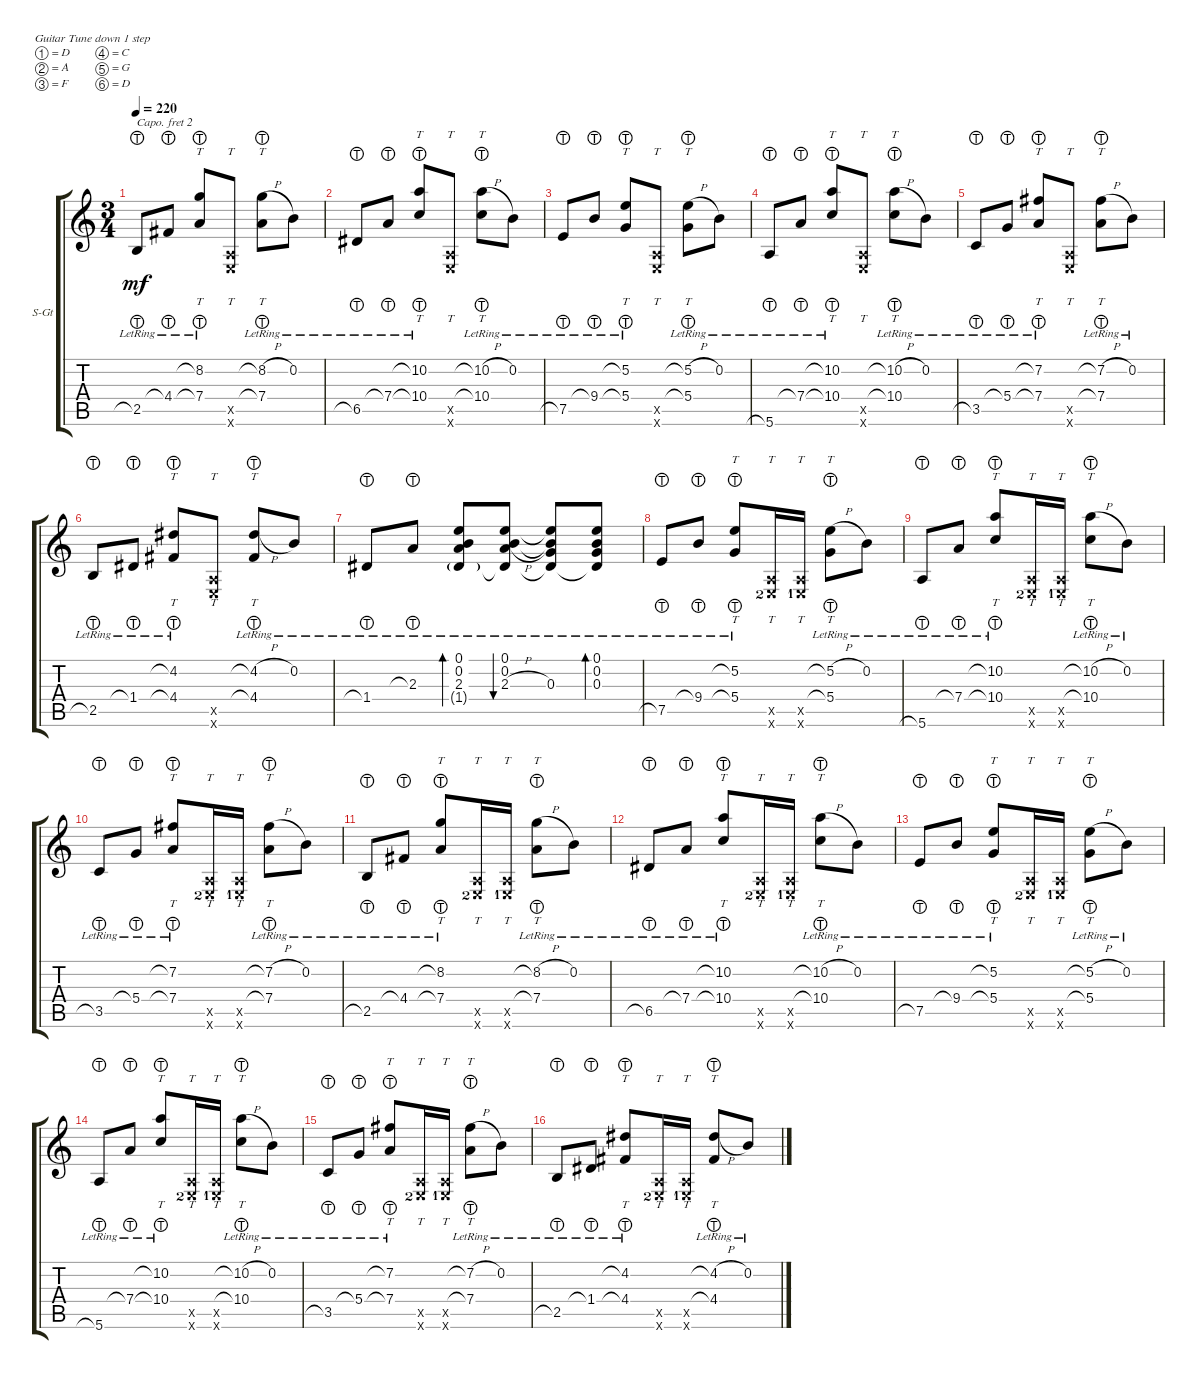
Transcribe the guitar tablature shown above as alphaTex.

\defaultSystemsLayout 4
\bracketExtendMode groupsimilarinstruments
\firstSystemTrackNameOrientation horizontal
\otherSystemsTrackNameOrientation horizontal
\track ("Steel Guitar" "S-Gt") {instrument acousticguitarsteel}
\staff {score tabs}
\capo 2
\tuning (D4 A3 F3 C3 G2 D2)
\ts (3 4)
\tempo 220
\clef g2
\ks c
2.5{lht lr}.8{dy mf} 4.4{lht lr}.8 (8.2{lht lr} 7.4{lht lr}).8{tt} (0.6{x} 0.5{x}).8{tt} (8.2{h lht lr} 7.4{lht lr}).8{tt} 0.2{lr}.8 |
6.5{lht lr}.8 7.4{lht lr}.8 (10.2{lht lr} 10.4{lht lr}).8{tt} (0.6{x} 0.5{x}).8{tt} (10.2{h lht lr} 10.4{lht lr}).8{tt} 0.2{lr}.8 |
7.5{lht lr}.8 9.4{lht lr}.8 (5.2{lht lr} 5.4{lht lr}).8{tt} (0.5{x} 0.6{x}).8{tt} (5.4{lht lr} 5.2{h lht lr}).8{tt} 0.2{lr}.8 |
5.6{lht lr}.8 7.4{lht lr}.8 (10.2{lht lr} 10.4{lht lr}).8{tt} (0.6{x} 0.5{x}).8{tt} (10.4{lht lr} 10.2{h lht lr}).8{tt} 0.2{lr}.8 |
3.5{lht lr}.8 5.4{lht lr}.8 (7.2{lht lr} 7.4{lht lr}).8{tt} (0.6{x} 0.5{x}).8{tt} (7.2{h lht lr} 7.4{lht lr}).8{tt} 0.2{lr}.8 |
2.5{lht lr}.8 1.4{lht lr}.8 (4.2{lht lr} 4.4{lht lr}).8{tt} (0.5{x} 0.6{x}).8{tt} (4.2{h lht lr} 4.4{lht lr}).8{tt} 0.2{lr}.8 |
1.4{lht lr}.8 2.3{lht lr}.8 (2.3{lr} 0.1{lr} 0.2{lr} 1.4{g lr}).8{bd 30} (2.3{h lr} 0.2{lr} 0.1{lr} 1.4{lr t}).8{bu 30} (0.3{lr} 0.1{lr t} 0.2{lr t} 1.4{lr t}).8 (0.1{lr} 0.2{lr} 0.3{lr} 1.4{lr t}).8{bd 30} |
7.5{lht lr}.8 9.4{lht lr}.8 (5.2{lht lr} 5.4{lht lr}).8{tt} (0.6{x lf 3} 0.5{x}).16{tt} (0.6{x lf 2} 0.5{x}).16{tt} (5.4{lht lr} 5.2{h lht lr}).8{tt} 0.2{lr}.8 |
5.6{lht lr}.8 7.4{lht lr}.8 (10.2{lht lr} 10.4{lht lr}).8{tt} (0.6{x lf 3} 0.5{x}).16{tt} (0.6{x lf 2} 0.5{x}).16{tt} (10.4{lht lr} 10.2{h lht lr}).8{tt} 0.2{lr}.8 |
3.5{lht lr}.8 5.4{lht lr}.8 (7.2{lht lr} 7.4{lht lr}).8{tt} (0.6{x lf 3} 0.5{x}).16{tt} (0.6{x lf 2} 0.5{x}).16{tt} (7.4{lht lr} 7.2{h lht lr}).8{tt} 0.2{lr}.8 |
2.5{lht lr}.8 4.4{lht lr}.8 (8.2{lht lr} 7.4{lht lr}).8{tt} (0.6{x lf 3} 0.5{x}).16{tt} (0.6{x lf 2} 0.5{x}).16{tt} (7.4{lht lr} 8.2{h lht lr}).8{tt} 0.2{lr}.8 |
6.5{lht lr}.8 7.4{lht lr}.8 (10.2{lht lr} 10.4{lht lr}).8{tt} (0.6{x lf 3} 0.5{x}).16{tt} (0.6{x lf 2} 0.5{x}).16{tt} (10.4{lht lr} 10.2{h lht lr}).8{tt} 0.2{lr}.8 |
7.5{lht lr}.8 9.4{lht lr}.8 (5.2{lht lr} 5.4{lht lr}).8{tt} (0.6{x lf 3} 0.5{x}).16{tt} (0.6{x lf 2} 0.5{x}).16{tt} (5.4{lht lr} 5.2{h lht lr}).8{tt} 0.2{lr}.8 |
5.6{lht lr}.8 7.4{lht lr}.8 (10.2{lht lr} 10.4{lht lr}).8{tt} (0.6{x lf 3} 0.5{x}).16{tt} (0.6{x lf 2} 0.5{x}).16{tt} (10.4{lht lr} 10.2{h lht lr}).8{tt} 0.2{lr}.8 |
3.5{lht lr}.8 5.4{lht lr}.8 (7.2{lht lr} 7.4{lht lr}).8{tt} (0.6{x lf 3} 0.5{x}).16{tt} (0.6{x lf 2} 0.5{x}).16{tt} (7.4{lht lr} 7.2{h lht lr}).8{tt} 0.2{lr}.8 |
2.5{lht lr}.8 1.4{lht lr}.8 (4.2{lht lr} 4.4{lht lr}).8{tt} (0.6{x lf 3} 0.5{x}).16{tt} (0.6{x lf 2} 0.5{x}).16{tt} (4.4{lht lr} 4.2{h lht lr}).8{tt} 0.2{lr}.8
